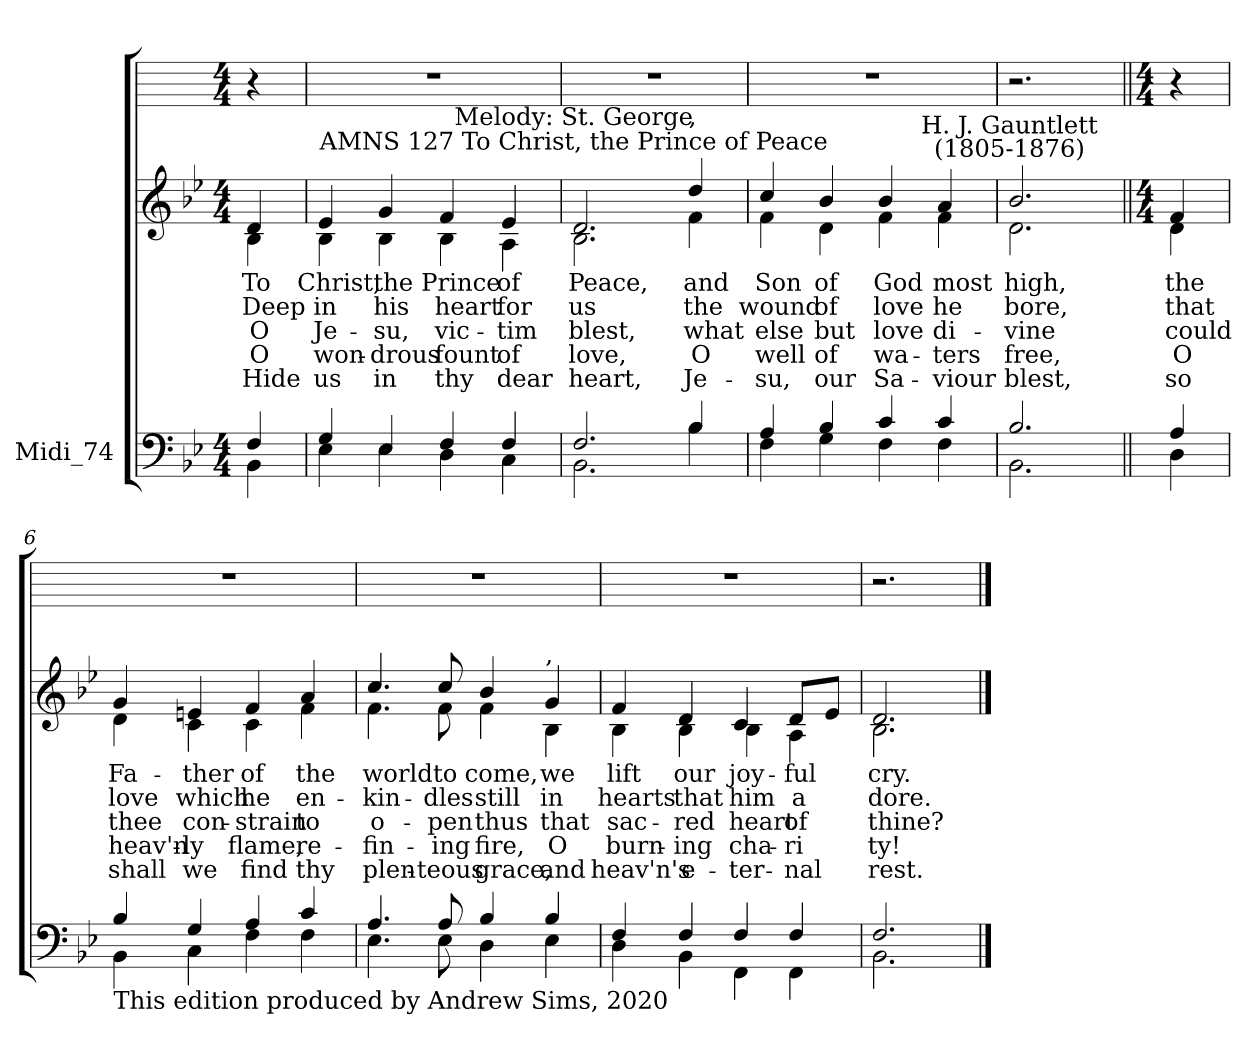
**kern	**kern	**text	**text	**text	**text	**text	**kern
*part3	*part2	*part2	*part2	*part2	*part2	*part2	*part1
*staff3	*staff2	*staff2	*staff2	*staff2	*staff2	*staff2	*staff1
*I"Midi_74	*	*	*	*	*	*	*
*clefF4	*clefG2	*	*	*	*	*	*
*k[b-e-]	*k[b-e-]	*	*	*	*	*	*
*B-:	*B-:	*	*	*	*	*	*
*M4/4	*M4/4	*	*	*	*	*	*M4/4
=	=	=	=	=	=	=	=
*^	*	*	*	*	*	*	*
!	!	!LO:TX:a:cj:t=Latin, 18th cent.,\ntr. E. Caswall (1814-1878)	!	!	!	!	!	!
!	!	!	!LO:LY:b	!LO:LY:b	!LO:LY:b	!LO:LY:b	!LO:LY:b	!
*	*	*^	*	*	*	*	*	*
4F/	4BB-\	4d/	4B-\	To	Deep	O	O	Hide	4r
=1	=1	=1	=1	=1	=1	=1	=1	=1	=1
!	!	!	!	!LO:LY:b	!LO:LY:b	!LO:LY:b	!LO:LY:b	!LO:LY:b	!
4G/	4E-\	4e-/	4B-\	Christ,	in	Je-	-won-	-us	1r
!	!	!	!	!LO:LY:b	!LO:LY:b	!LO:LY:b	!LO:LY:b	!LO:LY:b	!
4E-/	4E-\	4g/	4B-\	the	his	su,	drous	in	.
!	!	!	!	!LO:LY:b	!LO:LY:b	!LO:LY:b	!LO:LY:b	!LO:LY:b	!
4F/	4D\	4f/	4B-\	Prince	heart	vic-	-fount	thy	.
!	!	!	!	!LO:LY:b	!LO:LY:b	!LO:LY:b	!LO:LY:b	!LO:LY:b	!
4F/	4C\	4e-/	4A\	of	for	tim	of	dear	.
=2	=2	=2	=2	=2	=2	=2	=2	=2	=2
!	!	!LO:TX:a:cj:t=AMNS 127 To Christ, the Prince of Peace	!	!	!	!	!	!	!
!	!	!LO:TX:a:cj:t=Melody&colon; St. George	!	!	!	!	!	!	!
!	!	!	!	!LO:LY:b	!LO:LY:b	!LO:LY:b	!LO:LY:b	!LO:LY:b	!
2.F/	2.BB-\	2.d/	2.B-\	Peace,	us	blest,	love,	heart,	1r
!	!	!LO:TX:a:t=,	!	!	!	!	!	!	!
!	!	!	!	!LO:LY:b	!LO:LY:b	!LO:LY:b	!LO:LY:b	!LO:LY:b	!
4B-/	4B-\	4dd/	4f\	and	the	what	O	Je-	.
=3	=3	=3	=3	=3	=3	=3	=3	=3	=3
!	!	!	!	!LO:LY:b	!LO:LY:b	!LO:LY:b	!LO:LY:b	!LO:LY:b	!
4A/	4F\	4cc/	4f\	-Son	wound	else	well	su,	1r
!	!	!	!	!LO:LY:b	!LO:LY:b	!LO:LY:b	!LO:LY:b	!LO:LY:b	!
4B-/	4G\	4b-/	4d\	of	of	but	of	our	.
!	!	!	!	!LO:LY:b	!LO:LY:b	!LO:LY:b	!LO:LY:b	!LO:LY:b	!
4c/	4F\	4b-/	4f\	God	love	love	wa-	-Sa-	.
!	!	!	!	!LO:LY:b	!LO:LY:b	!LO:LY:b	!LO:LY:b	!LO:LY:b	!
4c/	4F\	4a/	4f\	-most	he	di-	-ters	viour	.
=4	=4	=4	=4	=4	=4	=4	=4	=4	=4
!	!	!LO:TX:a:cj:t=H. J. Gauntlett\n(1805-1876)	!	!	!	!	!	!	!
!	!	!	!	!LO:LY:b	!LO:LY:b	!LO:LY:b	!LO:LY:b	!LO:LY:b	!
2.B-/	2.BB-\	2.b-/	2.d\	high,	bore,	vine	free,	blest,	2.r
!!LO:LB:g=z
=5||	=5||	=5||	=5||	=5||	=5||	=5||	=5||	=5||	=5||
*	*	*M4/4	*	*	*	*	*	*	*M4/4
!	!	!	!	!LO:LY:b	!LO:LY:b	!LO:LY:b	!LO:LY:b	!LO:LY:b	!
4A/	4D\	4f/	4d\	the	that	could	O	so	4r
=6	=6	=6	=6	=6	=6	=6	=6	=6	=6
!LO:TX:b:t=This edition produced by Andrew Sims, 2020	!	!	!	!	!	!	!	!	!
!	!	!	!	!LO:LY:b	!LO:LY:b	!LO:LY:b	!LO:LY:b	!LO:LY:b	!
4B-/	4BB-\	4g/	4d\	Fa-	-love	thee	heav'n-	-shall	1r
!	!	!	!	!LO:LY:b	!LO:LY:b	!LO:LY:b	!LO:LY:b	!LO:LY:b	!
4G/	4C\	4en/	4c\	ther	which	con-	-ly	we	.
!	!	!	!	!LO:LY:b	!LO:LY:b	!LO:LY:b	!LO:LY:b	!LO:LY:b	!
4A/	4F\	4f/	4c\	of	he	strain	flame,	find	.
!	!	!	!	!LO:LY:b	!LO:LY:b	!LO:LY:b	!LO:LY:b	!LO:LY:b	!
4c/	4F\	4a/	4f\	the	en-	-to	re-	-thy	.
=7	=7	=7	=7	=7	=7	=7	=7	=7	=7
!	!	!	!	!LO:LY:b	!LO:LY:b	!LO:LY:b	!LO:LY:b	!LO:LY:b	!
4.A/	4.E-\	4.cc/	4.f\	world	kin-	-o-	-fin-	-plen-	1r
!	!	!	!	!LO:LY:b	!LO:LY:b	!LO:LY:b	!LO:LY:b	!LO:LY:b	!
8A/	8E-\	8cc/	8f\	-to	dles	pen	ing	teous	.
!	!	!	!	!LO:LY:b	!LO:LY:b	!LO:LY:b	!LO:LY:b	!LO:LY:b	!
4B-/	4D\	4b-/	4f\	come,	still	thus	fire,	grace,	.
!	!	!LO:TX:a:t=,	!	!	!	!	!	!	!
!	!	!	!	!LO:LY:b	!LO:LY:b	!LO:LY:b	!LO:LY:b	!LO:LY:b	!
4B-/	4E-\	4g/	4B-\	we	in	that	O	and	.
=8	=8	=8	=8	=8	=8	=8	=8	=8	=8
!	!	!	!	!LO:LY:b	!LO:LY:b	!LO:LY:b	!LO:LY:b	!LO:LY:b	!
4F/	4D\	4f/	4B-\	lift	hearts	sac-	-burn-	-heav'n's	1r
!	!	!	!	!LO:LY:b	!LO:LY:b	!LO:LY:b	!LO:LY:b	!LO:LY:b	!
4F/	4BB-\	4d/	4B-\	our	that	red	ing	e-	.
!	!	!	!	!LO:LY:b	!LO:LY:b	!LO:LY:b	!LO:LY:b	!LO:LY:b	!
4F/	4FF\	4c/	4B-\	-joy-	-him	heart	cha-	-ter-	.
!	!	!	!	!LO:LY:b	!LO:LY:b	!LO:LY:b	!LO:LY:b	!LO:LY:b	!
4F/	4FF\	8d/L	4A\	-ful	a	of	ri	nal	.
.	.	8e-/J	.	.	.	.	.	.	.
=9	=9	=9	=9	=9	=9	=9	=9	=9	=9
!	!	!	!	!LO:LY:b	!LO:LY:b	!LO:LY:b	!LO:LY:b	!LO:LY:b	!
2.F/	2.BB-\	2.d/	2.B-\	cry.	dore.	thine?	ty!	rest.	2.r
*v	*v	*	*	*	*	*	*	*	*
*	*v	*v	*	*	*	*	*	*
==	==	==	==	==	==	==	==
*-	*-	*-	*-	*-	*-	*-	*-
